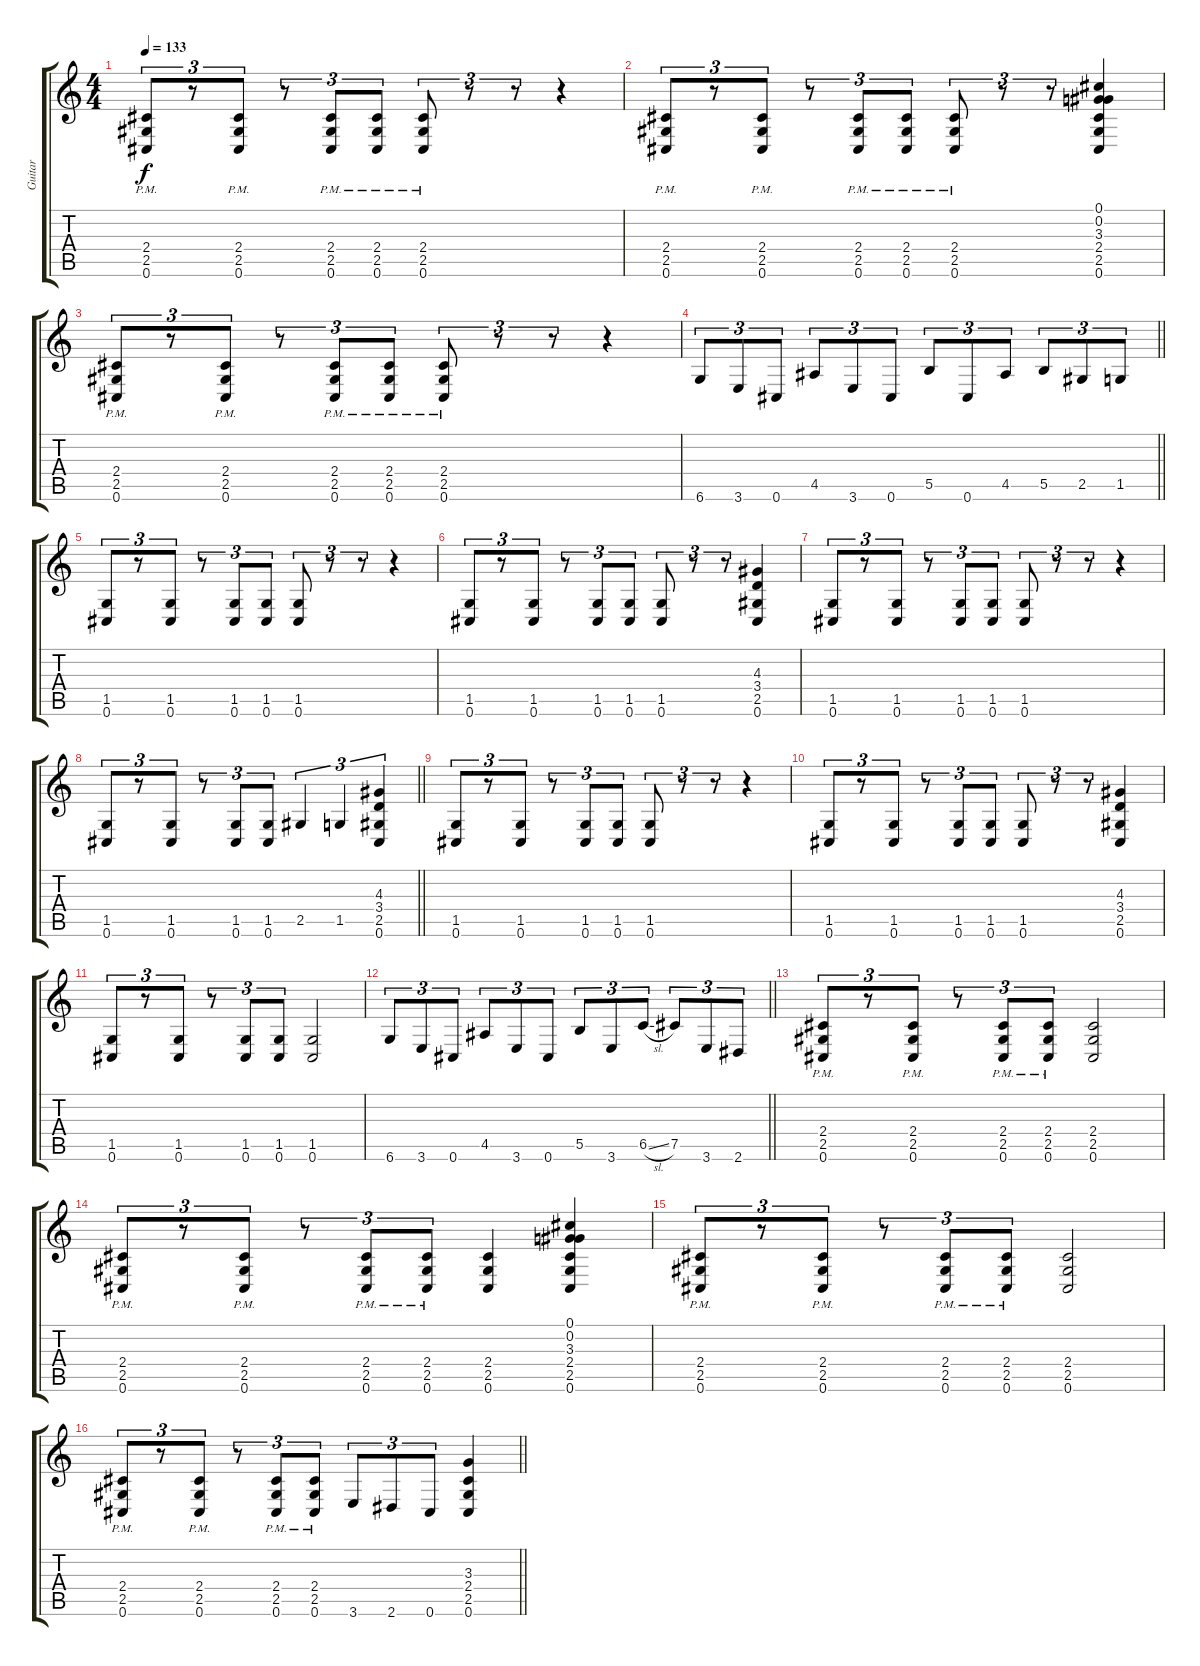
\track ("Guitar" "Guitar") {instrument distortionguitar}
\staff {score tabs}
\tuning (Db4 Ab3 E3 B2 Gb2 Db2) {hide}
\ts (4 4)
\tempo 133
\clef g2
\ks c
(2.4{pm} 2.5{pm} 0.6{pm}).8{tu (3 2) dy f} r.8{tu (3 2)} (2.4{pm} 2.5{pm} 0.6{pm}).8{tu (3 2)} r.8{tu (3 2)} (2.4{pm} 2.5{pm} 0.6{pm}).8{tu (3 2)} (2.4{pm} 2.5{pm} 0.6{pm}).8{tu (3 2)} (2.4{pm} 2.5{pm} 0.6{pm}).8{tu (3 2)} r.8{tu (3 2)} r.8{tu (3 2)} r.4 |
(2.4{pm} 2.5{pm} 0.6{pm}).8{tu (3 2)} r.8{tu (3 2)} (2.4{pm} 2.5{pm} 0.6{pm}).8{tu (3 2)} r.8{tu (3 2)} (2.4{pm} 2.5{pm} 0.6{pm}).8{tu (3 2)} (2.4{pm} 2.5{pm} 0.6{pm}).8{tu (3 2)} (2.4{pm} 2.5{pm} 0.6{pm}).8{tu (3 2)} r.8{tu (3 2)} r.8{tu (3 2)} (0.1 0.2 3.3 2.4 2.5 0.6).4 |
(2.4{pm} 2.5{pm} 0.6{pm}).8{tu (3 2)} r.8{tu (3 2)} (2.4{pm} 2.5{pm} 0.6{pm}).8{tu (3 2)} r.8{tu (3 2)} (2.4{pm} 2.5{pm} 0.6{pm}).8{tu (3 2)} (2.4{pm} 2.5{pm} 0.6{pm}).8{tu (3 2)} (2.4{pm} 2.5{pm} 0.6{pm}).8{tu (3 2)} r.8{tu (3 2)} r.8{tu (3 2)} r.4 |
\barLineRight lightlight
6.6.8{tu (3 2)} 3.6.8{tu (3 2)} 0.6.8{tu (3 2)} 4.5.8{tu (3 2)} 3.6.8{tu (3 2)} 0.6.8{tu (3 2)} 5.5.8{tu (3 2)} 0.6.8{tu (3 2)} 4.5.8{tu (3 2)} 5.5.8{tu (3 2)} 2.5.8{tu (3 2)} 1.5.8{tu (3 2)} |
(1.5 0.6).8{tu (3 2)} r.8{tu (3 2)} (1.5 0.6).8{tu (3 2)} r.8{tu (3 2)} (1.5 0.6).8{tu (3 2)} (1.5 0.6).8{tu (3 2)} (1.5 0.6).8{tu (3 2)} r.8{tu (3 2)} r.8{tu (3 2)} r.4 |
(1.5 0.6).8{tu (3 2)} r.8{tu (3 2)} (1.5 0.6).8{tu (3 2)} r.8{tu (3 2)} (1.5 0.6).8{tu (3 2)} (1.5 0.6).8{tu (3 2)} (1.5 0.6).8{tu (3 2)} r.8{tu (3 2)} r.8{tu (3 2)} (4.3 3.4 2.5 0.6).4 |
(1.5 0.6).8{tu (3 2)} r.8{tu (3 2)} (1.5 0.6).8{tu (3 2)} r.8{tu (3 2)} (1.5 0.6).8{tu (3 2)} (1.5 0.6).8{tu (3 2)} (1.5 0.6).8{tu (3 2)} r.8{tu (3 2)} r.8{tu (3 2)} r.4 |
\barLineRight lightlight
(1.5 0.6).8{tu (3 2)} r.8{tu (3 2)} (1.5 0.6).8{tu (3 2)} r.8{tu (3 2)} (1.5 0.6).8{tu (3 2)} (1.5 0.6).8{tu (3 2)} 2.5.4{tu (3 2)} 1.5.4{tu (3 2)} (4.3 3.4 2.5 0.6).4{tu (3 2)} |
(1.5 0.6).8{tu (3 2)} r.8{tu (3 2)} (1.5 0.6).8{tu (3 2)} r.8{tu (3 2)} (1.5 0.6).8{tu (3 2)} (1.5 0.6).8{tu (3 2)} (1.5 0.6).8{tu (3 2)} r.8{tu (3 2)} r.8{tu (3 2)} r.4 |
(1.5 0.6).8{tu (3 2)} r.8{tu (3 2)} (1.5 0.6).8{tu (3 2)} r.8{tu (3 2)} (1.5 0.6).8{tu (3 2)} (1.5 0.6).8{tu (3 2)} (1.5 0.6).8{tu (3 2)} r.8{tu (3 2)} r.8{tu (3 2)} (4.3 3.4 2.5 0.6).4 |
(1.5 0.6).8{tu (3 2)} r.8{tu (3 2)} (1.5 0.6).8{tu (3 2)} r.8{tu (3 2)} (1.5 0.6).8{tu (3 2)} (1.5 0.6).8{tu (3 2)} (1.5 0.6).2 |
\barLineRight lightlight
6.6.8{tu (3 2)} 3.6.8{tu (3 2)} 0.6.8{tu (3 2)} 4.5.8{tu (3 2)} 3.6.8{tu (3 2)} 0.6.8{tu (3 2)} 5.5.8{tu (3 2)} 3.6.8{tu (3 2)} 6.5{sl}.8{tu (3 2)} 7.5.8{tu (3 2)} 3.6.8{tu (3 2)} 2.6.8{tu (3 2)} |
(2.4{pm} 2.5{pm} 0.6{pm}).8{tu (3 2)} r.8{tu (3 2)} (2.4{pm} 2.5{pm} 0.6{pm}).8{tu (3 2)} r.8{tu (3 2)} (2.4{pm} 2.5{pm} 0.6{pm}).8{tu (3 2)} (2.4{pm} 2.5{pm} 0.6{pm}).8{tu (3 2)} (2.4 2.5 0.6).2 |
(2.4{pm} 2.5{pm} 0.6{pm}).8{tu (3 2)} r.8{tu (3 2)} (2.4{pm} 2.5{pm} 0.6{pm}).8{tu (3 2)} r.8{tu (3 2)} (2.4{pm} 2.5{pm} 0.6{pm}).8{tu (3 2)} (2.4{pm} 2.5{pm} 0.6{pm}).8{tu (3 2)} (2.4 2.5 0.6).4 (0.1 0.2 3.3 2.4 2.5 0.6).4 |
(2.4{pm} 2.5{pm} 0.6{pm}).8{tu (3 2)} r.8{tu (3 2)} (2.4{pm} 2.5{pm} 0.6{pm}).8{tu (3 2)} r.8{tu (3 2)} (2.4{pm} 2.5{pm} 0.6{pm}).8{tu (3 2)} (2.4{pm} 2.5{pm} 0.6{pm}).8{tu (3 2)} (2.4 2.5 0.6).2 |
\barLineRight lightlight
(2.4{pm} 2.5{pm} 0.6{pm}).8{tu (3 2)} r.8{tu (3 2)} (2.4{pm} 2.5{pm} 0.6{pm}).8{tu (3 2)} r.8{tu (3 2)} (2.4{pm} 2.5{pm} 0.6{pm}).8{tu (3 2)} (2.4{pm} 2.5{pm} 0.6{pm}).8{tu (3 2)} 3.6.8{tu (3 2)} 2.6.8{tu (3 2)} 0.6.8{tu (3 2)} (3.3 2.4 2.5 0.6).4
